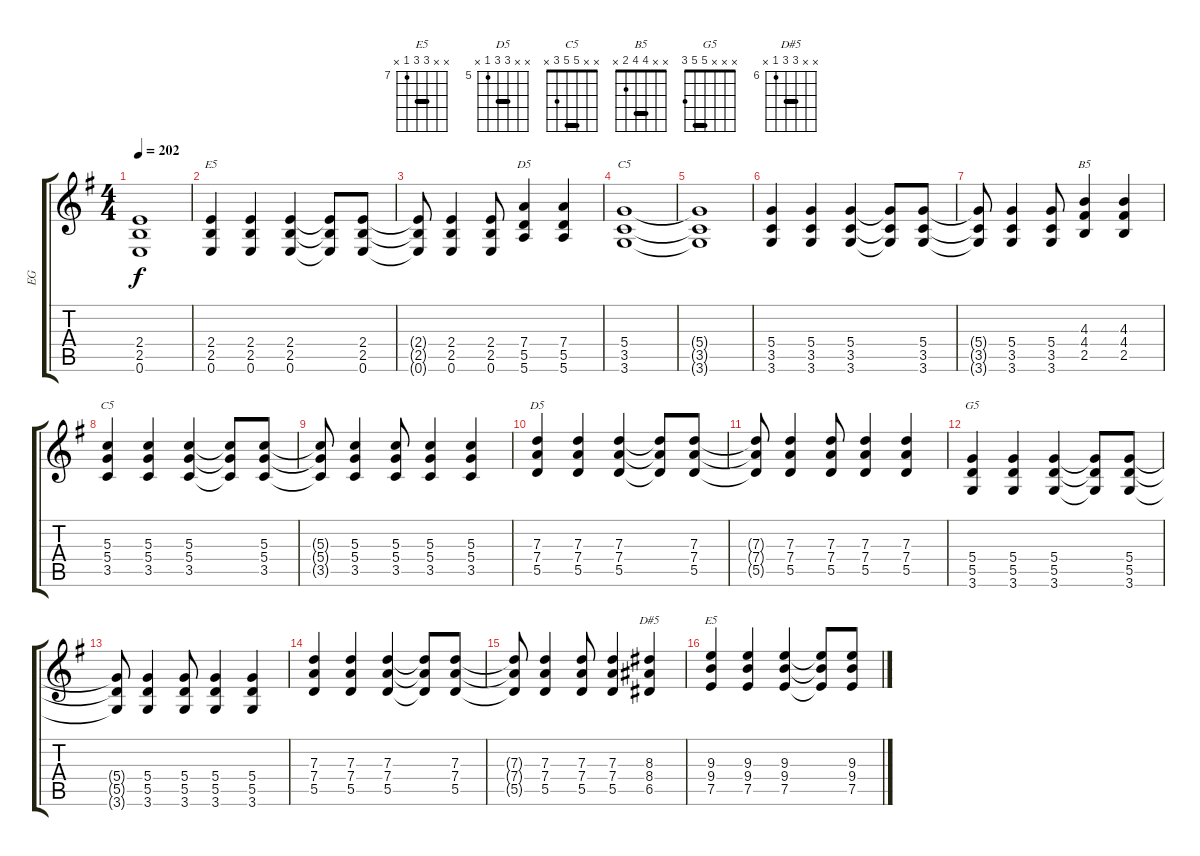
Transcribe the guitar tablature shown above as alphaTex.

\track ("EG" "EG") {instrument overdrivenguitar}
\staff {score tabs}
\tuning (E4 B3 G3 D3 A2 E2) {hide}
\chord ("E5" x x x 2 2 0) {barre 2}
\chord ("D5" x x x 7 5 5) {firstfret 5 barre 5}
\chord ("C5" x x x 5 3 3) {barre 3}
\chord ("B5" x x 4 4 2 x) {barre 4}
\chord ("C5" x x 5 5 3 x) {barre 5}
\chord ("D5" x x 7 7 5 x) {firstfret 5 barre 7}
\chord ("G5" x x x 5 5 3) {barre 5}
\chord ("D#5" x x 8 8 6 x) {firstfret 6 barre 8}
\chord ("E5" x x 9 9 7 x) {firstfret 7 barre 9}
\ts (4 4)
\tempo 202
\clef g2
\ks g
(2.4{t} 2.5{t} 0.6{t}).1{dy f} |
(2.4 2.5 0.6).4{ch "E5"} (2.4 2.5 0.6).4 (2.4 2.5 0.6).4 (2.4{t} 2.5{t} 0.6{t}).8 (2.4 2.5 0.6).8 |
(2.4{t} 2.5{t} 0.6{t}).8 (2.4 2.5 0.6).4 (2.4 2.5 0.6).8 (7.4 5.5 5.6).4{ch "D5"} (7.4 5.5 5.6).4 |
(5.4 3.5 3.6).1{ch "C5"} |
(5.4{t} 3.5{t} 3.6{t}).1 |
(5.4 3.5 3.6).4 (5.4 3.5 3.6).4 (5.4 3.5 3.6).4 (5.4{t} 3.5{t} 3.6{t}).8 (5.4 3.5 3.6).8 |
(5.4{t} 3.5{t} 3.6{t}).8 (5.4 3.5 3.6).4 (5.4 3.5 3.6).8 (4.3 4.4 2.5).4{ch "B5"} (4.3 4.4 2.5).4 |
(5.3 5.4 3.5).4{ch "C5"} (5.3 5.4 3.5).4 (5.3 5.4 3.5).4 (5.3{t} 5.4{t} 3.5{t}).8 (5.3 5.4 3.5).8 |
(5.3{t} 5.4{t} 3.5{t}).8 (5.3 5.4 3.5).4 (5.3 5.4 3.5).8 (5.3 5.4 3.5).4 (5.3 5.4 3.5).4 |
(7.3 7.4 5.5).4{ch "D5"} (7.3 7.4 5.5).4 (7.3 7.4 5.5).4 (7.3{t} 7.4{t} 5.5{t}).8 (7.3 7.4 5.5).8 |
(7.3{t} 7.4{t} 5.5{t}).8 (7.3 7.4 5.5).4 (7.3 7.4 5.5).8 (7.3 7.4 5.5).4 (7.3 7.4 5.5).4 |
(5.4 5.5 3.6).4{ch "G5"} (5.4 5.5 3.6).4 (5.4 5.5 3.6).4 (5.4{t} 5.5{t} 3.6{t}).8 (5.4 5.5 3.6).8 |
(5.4{t} 5.5{t} 3.6{t}).8 (5.4 5.5 3.6).4 (5.4 5.5 3.6).8 (5.4 5.5 3.6).4 (5.4 5.5 3.6).4 |
(7.3 7.4 5.5).4 (7.3 7.4 5.5).4 (7.3 7.4 5.5).4 (7.3{t} 7.4{t} 5.5{t}).8 (7.3 7.4 5.5).8 |
(7.3{t} 7.4{t} 5.5{t}).8 (7.3 7.4 5.5).4 (7.3 7.4 5.5).8 (7.3 7.4 5.5).4 (8.3 8.4 6.5).4{ch "D#5"} |
(9.3 9.4 7.5).4{ch "E5"} (9.3 9.4 7.5).4 (9.3 9.4 7.5).4 (9.3{t} 9.4{t} 7.5{t}).8 (9.3 9.4 7.5).8
